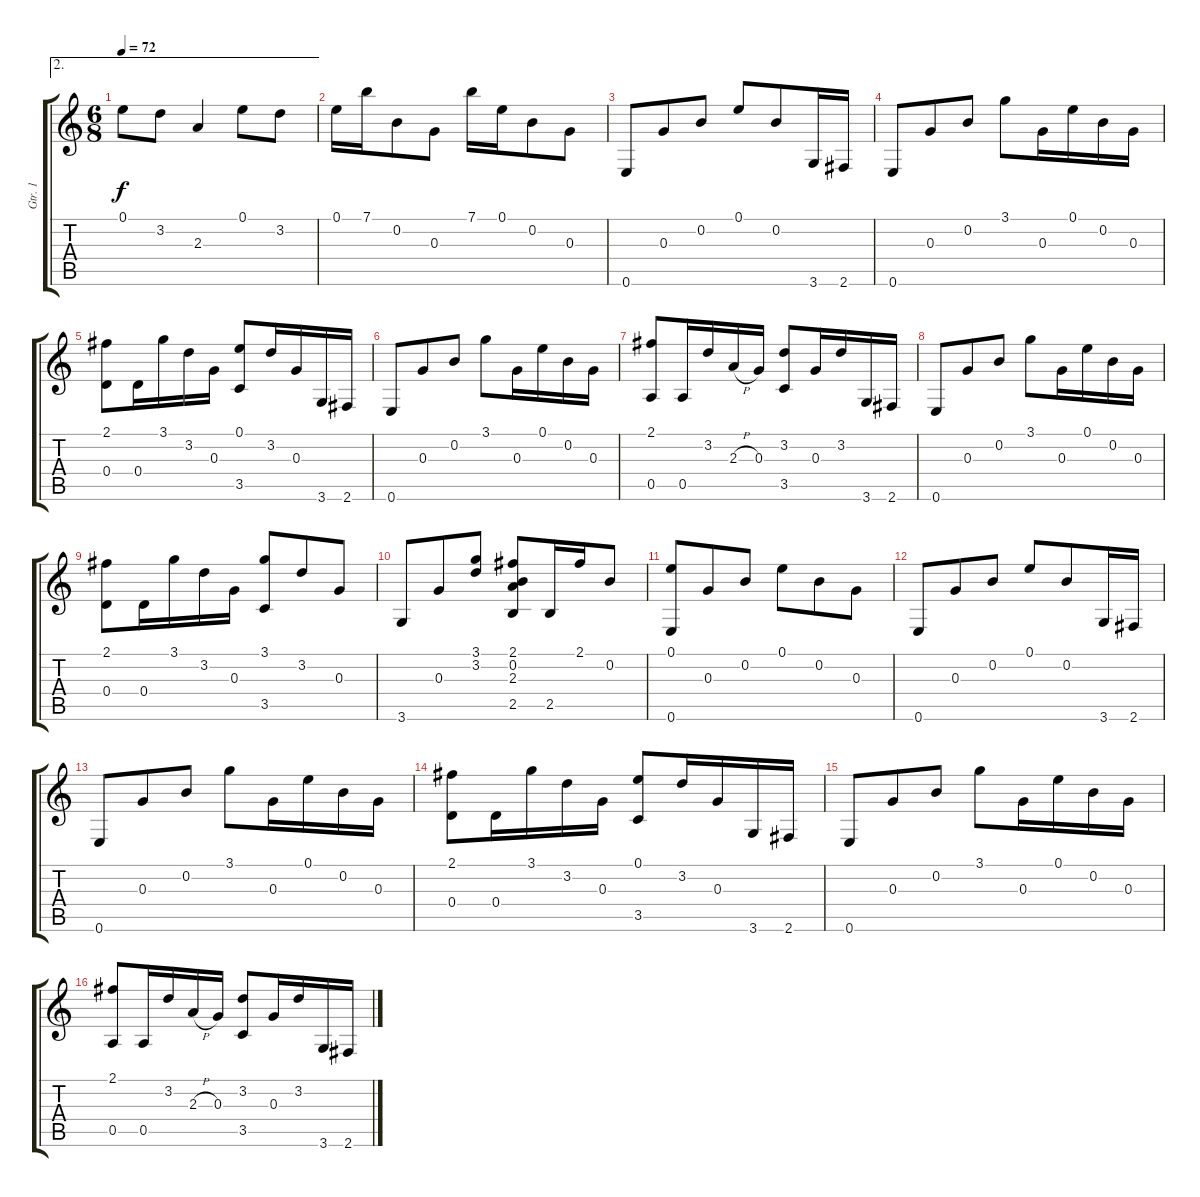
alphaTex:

\track ("Gtr. 1" "Gtr. 1") {instrument acousticguitarsteel}
\staff {score tabs}
\tuning (E4 B3 G3 D3 A2 E2) {hide}
\ae 2
\ts (6 8)
\tempo 72
\clef g2
\ks c
0.1.8{dy f} 3.2.8 2.3.4 0.1.8 3.2.8 |
0.1.16 7.1.16 0.2.8 0.3.8 7.1.16 0.1.16 0.2.8 0.3.8 |
0.6.8 0.3.8 0.2.8 0.1.8 0.2.8 3.6.16 2.6.16 |
0.6.8 0.3.8 0.2.8 3.1.8 0.3.16 0.1.16 0.2.16 0.3.16 |
(2.1 0.4).8 0.4.16 3.1.16 3.2.16 0.3.16 (0.1 3.5).8 3.2.16 0.3.16 3.6.16 2.6.16 |
0.6.8 0.3.8 0.2.8 3.1.8 0.3.16 0.1.16 0.2.16 0.3.16 |
(2.1 0.5).8 0.5.16 3.2.16 2.3{h}.16 0.3.16 (3.2 3.5).8 0.3.16 3.2.16 3.6.16 2.6.16 |
0.6.8 0.3.8 0.2.8 3.1.8 0.3.16 0.1.16 0.2.16 0.3.16 |
(2.1 0.4).8 0.4.16 3.1.16 3.2.16 0.3.16 (3.1 3.5).8 3.2.8 0.3.8 |
3.6.8 0.3.8 (3.1 3.2).8 (2.1 0.2 2.3 2.5).8 2.5.16 2.1.16 0.2.8 |
(0.1 0.6).8 0.3.8 0.2.8 0.1.8 0.2.8 0.3.8 |
0.6.8 0.3.8 0.2.8 0.1.8 0.2.8 3.6.16 2.6.16 |
0.6.8 0.3.8 0.2.8 3.1.8 0.3.16 0.1.16 0.2.16 0.3.16 |
(2.1 0.4).8 0.4.16 3.1.16 3.2.16 0.3.16 (0.1 3.5).8 3.2.16 0.3.16 3.6.16 2.6.16 |
0.6.8 0.3.8 0.2.8 3.1.8 0.3.16 0.1.16 0.2.16 0.3.16 |
(2.1 0.5).8 0.5.16 3.2.16 2.3{h}.16 0.3.16 (3.2 3.5).8 0.3.16 3.2.16 3.6.16 2.6.16
